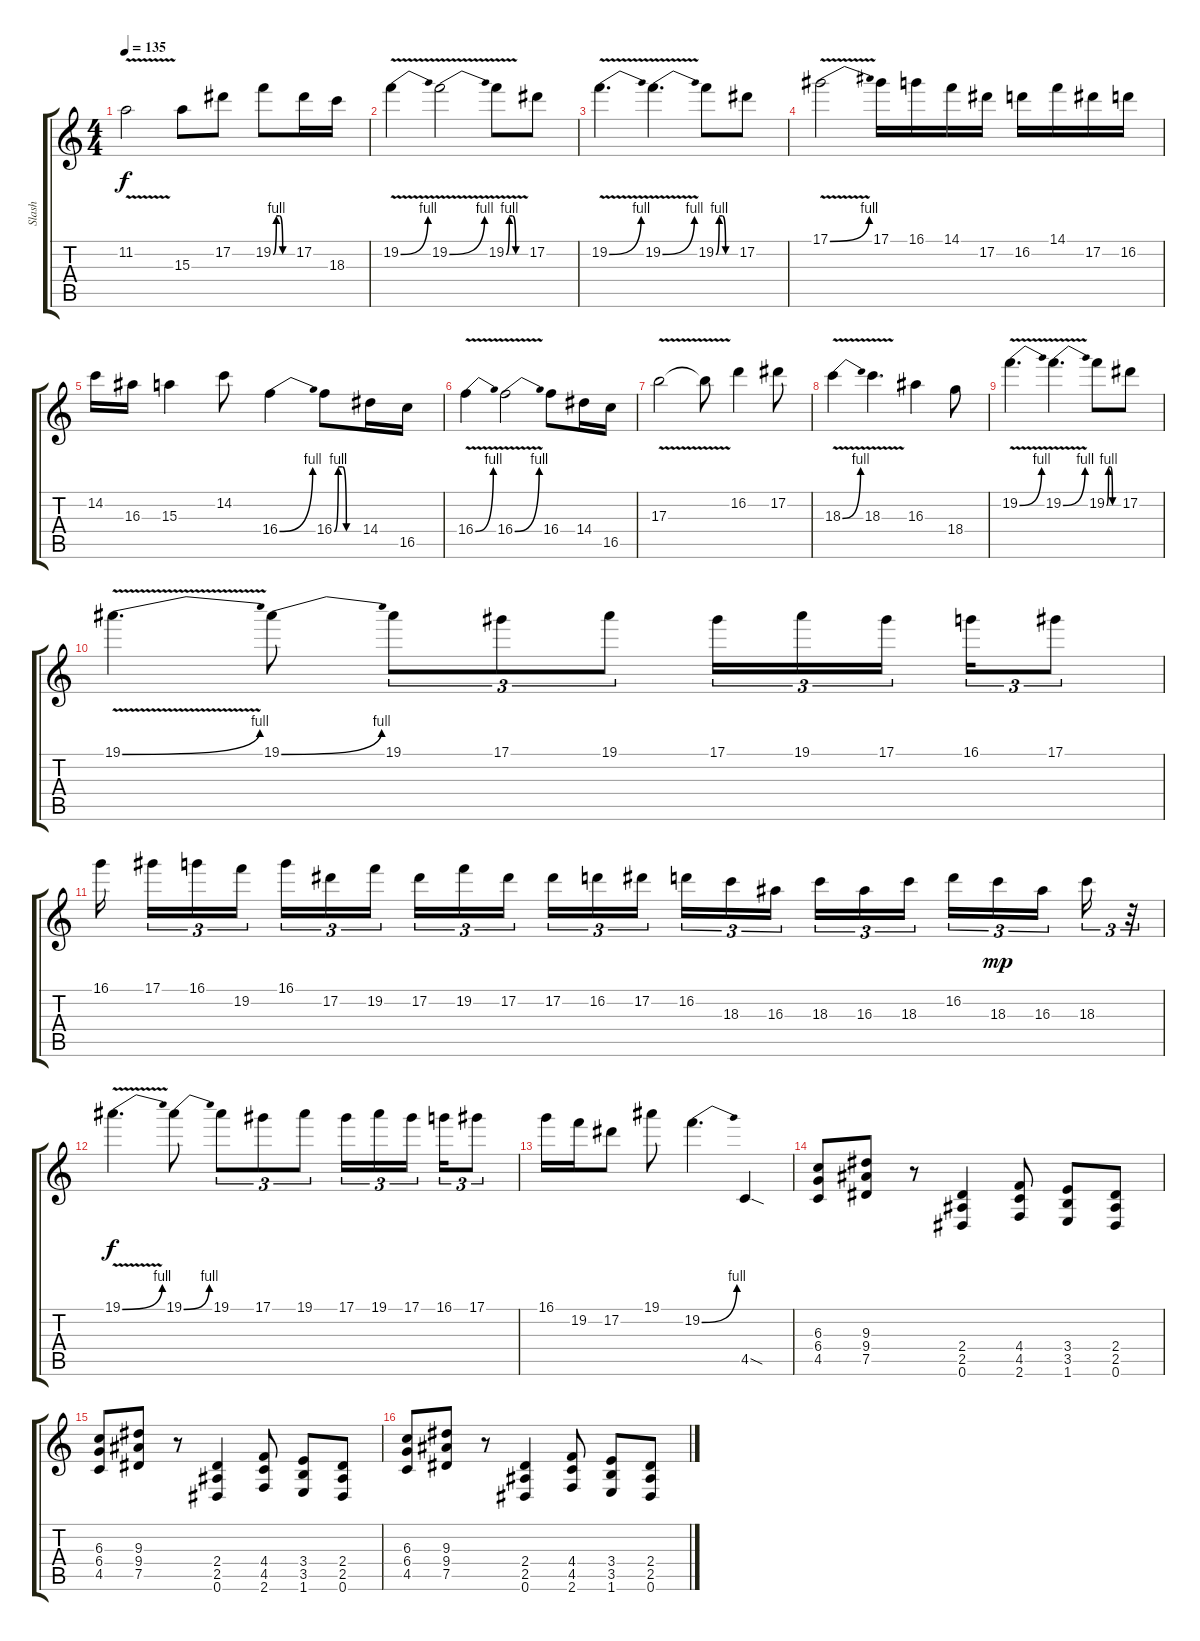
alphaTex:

\track ("Slash" "Slash") {instrument distortionguitar}
\staff {score tabs}
\tuning (Eb4 Bb3 Gb3 Db3 Ab2 Eb2) {hide}
\ts (4 4)
\tempo 135
\clef g2
\ks c
11.2{v t}.2{dy f} 15.3.8 17.2.8 19.2{be (custom 0 0 10 4 20 4 30 0 60 0)}.8 17.2.16 18.3.16 |
19.2{be (bend 0 0 60 4) v}.4 19.2{be (bend 0 0 60 4) v}.2 19.2{be (custom 0 0 10 4 20 4 30 0 60 0) v}.8 17.2.8 |
19.2{be (bend 0 0 60 4) v}.4{d} 19.2{be (bend 0 0 60 4) v}.4{d} 19.2{be (custom 0 0 10 4 20 4 30 0 60 0)}.8 17.2.8 |
17.1{be (bend 0 0 60 4) v}.2 17.1.16 16.1.16 14.1.16 17.2.16 16.2.16 14.1.16 17.2.16 16.2.16 |
14.2.16 16.3.16 15.3.4 14.2.8 16.4{be (bend 0 0 60 4)}.4 16.4{be (custom 0 0 10 4 20 4 30 0 60 0)}.8 14.4.16 16.5.16 |
16.4{be (bend 0 0 60 4) v}.4 16.4{be (bend 0 0 60 4) v}.2 16.4.8 14.4.16 16.5.16 |
17.3{v}.2 17.3{t}.8 16.2.4 17.2.8 |
18.3{be (bend 0 0 60 4) v}.4 18.3{v}.4{d} 16.3.4 18.4.8 |
19.2{be (bend 0 0 60 4) v}.4{d} 19.2{be (bend 0 0 60 4) v}.4{d} 19.2{be (custom 0 0 10 4 20 4 30 0 60 0)}.8 17.2.8 |
19.1{be (bend 0 0 60 4) v}.4{d} 19.1{be (bend 0 0 60 4)}.8 19.1.8{tu (3 2)} 17.1.8{tu (3 2)} 19.1.8{tu (3 2)} 17.1.16{tu (3 2)} 19.1.16{tu (3 2)} 17.1.16{tu (3 2) beam splitsecondary} 16.1.16{tu (3 2)} 17.1.8{tu (3 2)} |
16.1.16{beam splitsecondary} 17.1.16{tu (3 2)} 16.1.16{tu (3 2)} 19.2.16{tu (3 2) beam splitsecondary} 16.1.16{tu (3 2)} 17.2.16{tu (3 2)} 19.2.16{tu (3 2) beam splitsecondary} 17.2.16{tu (3 2)} 19.2.16{tu (3 2)} 17.2.16{tu (3 2) beam splitsecondary} 17.2.16{tu (3 2)} 16.2.16{tu (3 2)} 17.2.16{tu (3 2) beam splitsecondary} 16.2.16{tu (3 2)} 18.3.16{tu (3 2)} 16.3.16{tu (3 2) beam splitsecondary} 18.3.16{tu (3 2)} 16.3.16{tu (3 2)} 18.3.16{tu (3 2) beam splitsecondary} 16.2.16{tu (3 2)} 18.3.16{tu (3 2) dy mp} 16.3.16{tu (3 2) beam splitsecondary} 18.3.16{tu (3 2)} r.32{tu (3 2)} |
19.1{be (bend 0 0 60 4) v}.4{d dy f} 19.1{be (bend 0 0 60 4)}.8 19.1.8{tu (3 2)} 17.1.8{tu (3 2)} 19.1.8{tu (3 2)} 17.1.16{tu (3 2)} 19.1.16{tu (3 2)} 17.1.16{tu (3 2) beam splitsecondary} 16.1.16{tu (3 2)} 17.1.8{tu (3 2)} |
16.1.16 19.2.16 17.2.8 19.1.8 19.2{be (bend 0 0 60 4)}.4{d} 4.5{sod}.4 |
(6.3 6.4 4.5).8 (9.3 9.4 7.5).8 r.8 (2.4 2.5 0.6).4 (4.4 4.5 2.6).8 (3.4 3.5 1.6).8 (2.4 2.5 0.6).8 |
(6.3 6.4 4.5).8 (9.3 9.4 7.5).8 r.8 (2.4 2.5 0.6).4 (4.4 4.5 2.6).8 (3.4 3.5 1.6).8 (2.4 2.5 0.6).8 |
(6.3 6.4 4.5).8 (9.3 9.4 7.5).8 r.8 (2.4 2.5 0.6).4 (4.4 4.5 2.6).8 (3.4 3.5 1.6).8 (2.4 2.5 0.6).8
